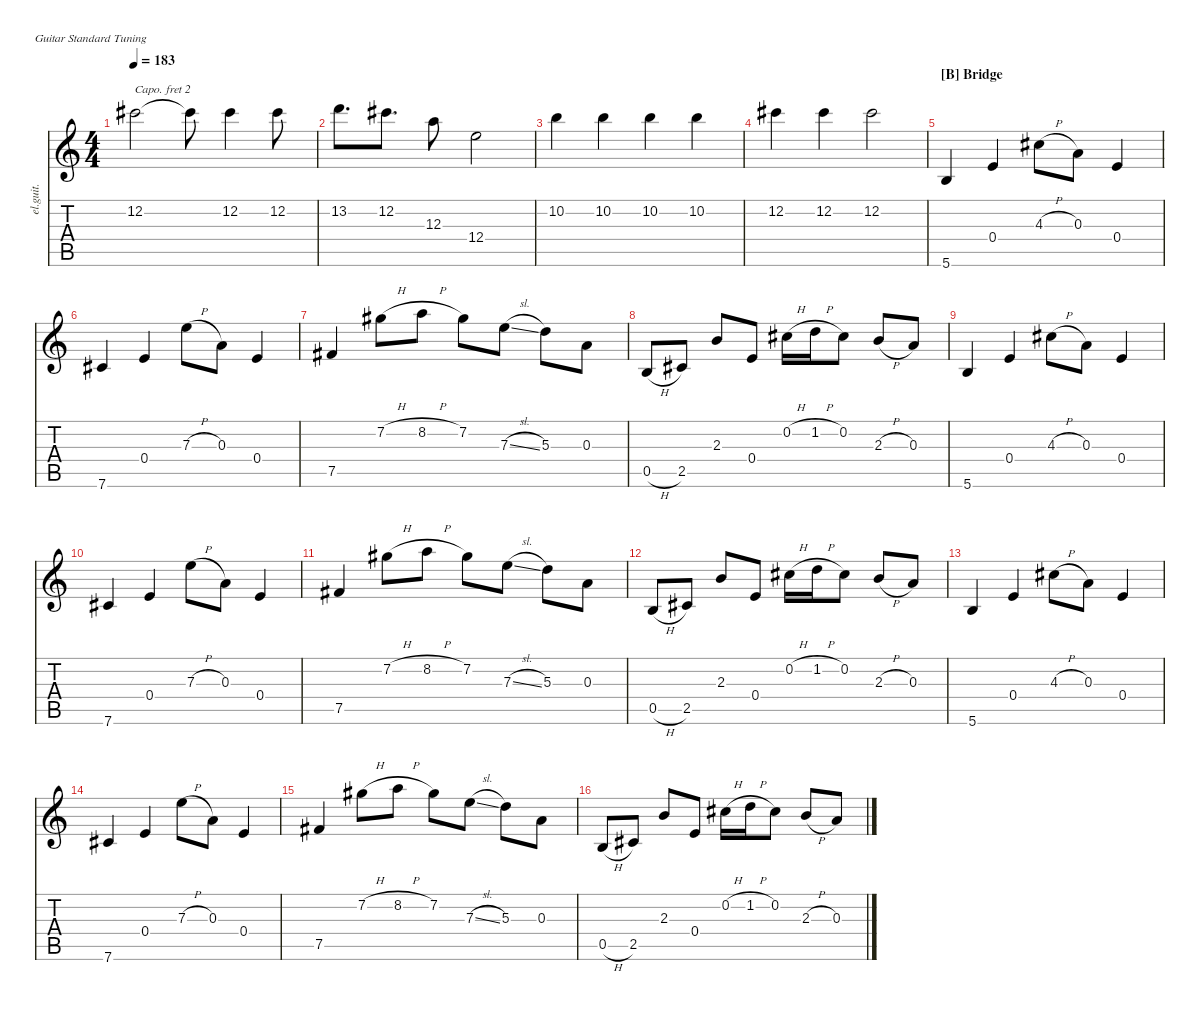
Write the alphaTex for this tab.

\defaultSystemsLayout 4
\hideDynamics
\bracketExtendMode nobrackets
\otherSystemsTrackNameOrientation horizontal
\track ("Clean Guitar" "el.guit.") {instrument electricguitarclean}
\staff {score tabs}
\capo 2
\tuning (E4 B3 G3 D3 A2 E2)
\ts (4 4)
\tempo 183
\clef g2
\ks c
12.2{acc #}.2{dy mf beam Down} 12.2{t acc #}.8{beam Down} 12.2{acc #}.4{beam Down} 12.2{acc #}.8{beam Down} |
13.2.8{d beam Down} 12.2{acc #}.8{d beam Down} 12.3.8{beam Down} 12.4.2{beam Down} |
10.2.4{beam Down} 10.2.4{beam Down} 10.2.4{beam Down} 10.2.4{beam Down} |
12.2{acc #}.4{beam Down} 12.2{acc #}.4{beam Down} 12.2{acc #}.2{beam Down} |
\section ("B" "Bridge")
5.6.4{beam Up} 0.4.4{beam Up} 4.3{h acc #}.8{beam Down} 0.3.8{beam Down} 0.4.4{beam Up} |
7.6{acc #}.4{beam Up} 0.4.4{beam Up} 7.3{h}.8{beam Down} 0.3.8{beam Down} 0.4.4{beam Up} |
7.5{acc #}.4{beam Up} 7.2{h acc #}.8{beam Down} 8.2{h}.8{beam Down} 7.2{acc #}.8{beam Down} 7.3{sl}.8{beam Down} 5.3.8{beam Down} 0.3.8{beam Down} |
0.5{h}.8{beam Up} 2.5{acc #}.8{beam Up} 2.3.8{beam Up} 0.4.8{beam Up} 0.2{h acc #}.16{beam Down} 1.2{h}.16{beam Down} 0.2{acc #}.8{beam Down} 2.3{h}.8{beam Up} 0.3.8{beam Up} |
5.6.4{beam Up} 0.4.4{beam Up} 4.3{h acc #}.8{beam Down} 0.3.8{beam Down} 0.4.4{beam Up} |
7.6{acc #}.4{beam Up} 0.4.4{beam Up} 7.3{h}.8{beam Down} 0.3.8{beam Down} 0.4.4{beam Up} |
7.5{acc #}.4{beam Up} 7.2{h acc #}.8{beam Down} 8.2{h}.8{beam Down} 7.2{acc #}.8{beam Down} 7.3{sl}.8{beam Down} 5.3.8{beam Down} 0.3.8{beam Down} |
0.5{h}.8{beam Up} 2.5{acc #}.8{beam Up} 2.3.8{beam Up} 0.4.8{beam Up} 0.2{h acc #}.16{beam Down} 1.2{h}.16{beam Down} 0.2{acc #}.8{beam Down} 2.3{h}.8{beam Up} 0.3.8{beam Up} |
5.6.4{beam Up} 0.4.4{beam Up} 4.3{h acc #}.8{beam Down} 0.3.8{beam Down} 0.4.4{beam Up} |
7.6{acc #}.4{beam Up} 0.4.4{beam Up} 7.3{h}.8{beam Down} 0.3.8{beam Down} 0.4.4{beam Up} |
7.5{acc #}.4{beam Up} 7.2{h acc #}.8{beam Down} 8.2{h}.8{beam Down} 7.2{acc #}.8{beam Down} 7.3{sl}.8{beam Down} 5.3.8{beam Down} 0.3.8{beam Down} |
0.5{h}.8{beam Up} 2.5{acc #}.8{beam Up} 2.3.8{beam Up} 0.4.8{beam Up} 0.2{h acc #}.16{beam Down} 1.2{h}.16{beam Down} 0.2{acc #}.8{beam Down} 2.3{h}.8{beam Up} 0.3.8{beam Up}
